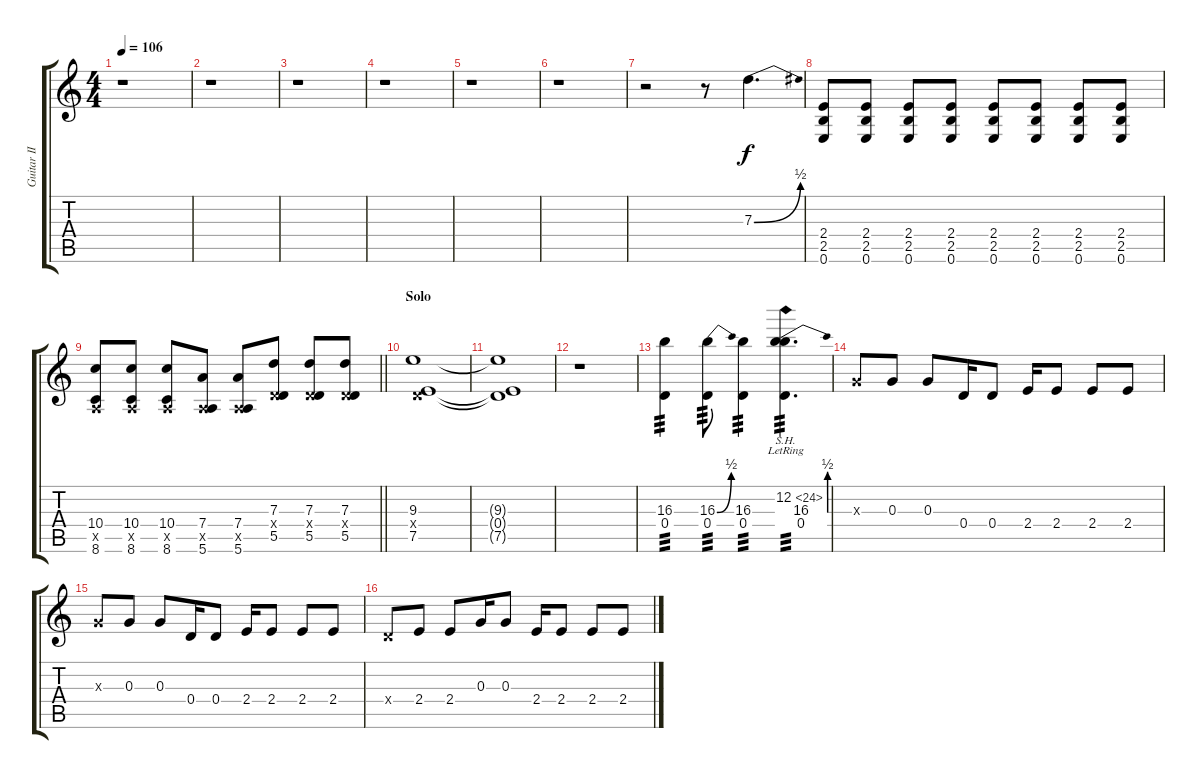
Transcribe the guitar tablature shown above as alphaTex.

\track ("Guitar II" "Guitar II") {instrument overdrivenguitar}
\staff {score tabs}
\tuning (E4 B3 G3 D3 A2 E2) {hide}
\ts (4 4)
\tempo 106
\clef g2
\ks c
r.1{dy f} |
r.1 |
r.1 |
r.1 |
r.1 |
r.1 |
r.2 r.8 7.3{be (bend 0 0 60 2)}.4{d} |
(2.4 2.5 0.6).8 (2.4 2.5 0.6).8 (2.4 2.5 0.6).8 (2.4 2.5 0.6).8 (2.4 2.5 0.6).8 (2.4 2.5 0.6).8 (2.4 2.5 0.6).8 (2.4 2.5 0.6).8 |
\barLineRight lightlight
(10.4 0.5{x} 8.6).8 (10.4 0.5{x} 8.6).8 (10.4 0.5{x} 8.6).8 (7.4 0.5{x} 5.6).8 (7.4 0.5{x} 5.6).8 (7.3 0.4{x} 5.5).8 (7.3 0.4{x} 5.5).8 (7.3 0.4{x} 5.5).8 |
\section ("" "Solo")
(9.3 0.4{x} 7.5).1 |
(9.3{t} 0.4{t} 7.5{t}).1 |
r.1 |
(16.3 0.4).4{tp 3} (16.3{be (bend 0 0 60 2)} 0.4).8{tp 3} (16.3 0.4).4{tp 3} (12.2{sh 12 lr} 16.3{be (bend 0 0 60 2)} 0.4).4{d tp 3} |
0.3{x}.8 0.3.8 0.3.8 0.4.16 0.4.8 2.4.16 2.4.8 2.4.8 2.4.8 |
0.3{x}.8 0.3.8 0.3.8 0.4.16 0.4.8 2.4.16 2.4.8 2.4.8 2.4.8 |
0.4{x}.8 2.4.8 2.4.8 0.3.16 0.3.8 2.4.16 2.4.8 2.4.8 2.4.8
